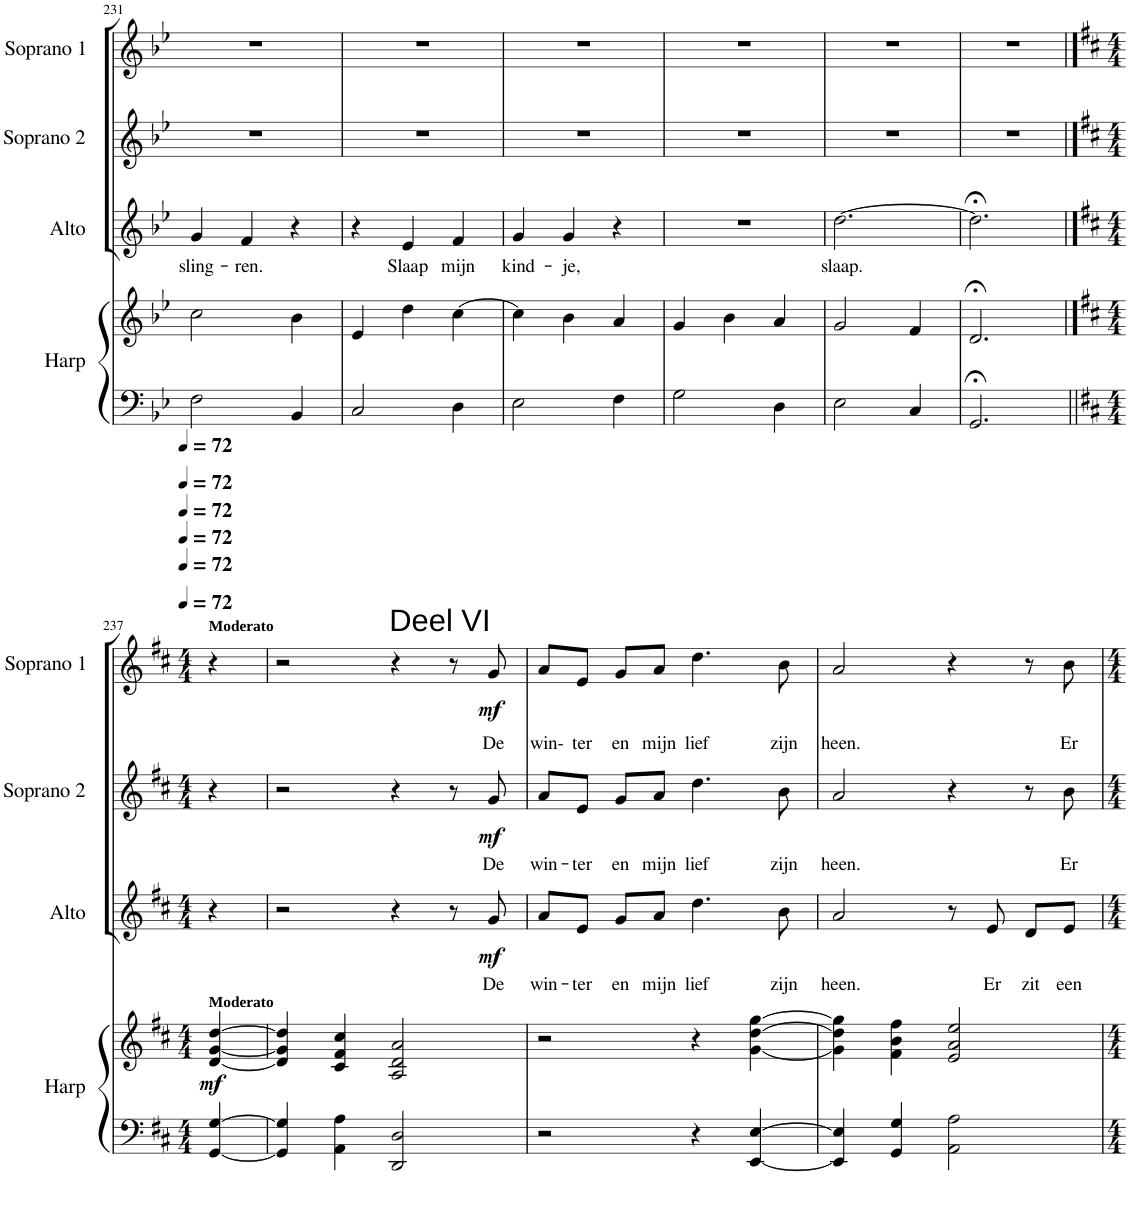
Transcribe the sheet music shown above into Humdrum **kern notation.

**kern	**kern	**dynam	**kern	**text	**dynam	**kern	**text	**dynam	**kern	**text	**text	**text	**dynam
*part4	*part4	*part4	*part3	*part3	*part3	*part2	*part2	*part2	*part1	*part1	*part1	*part1	*part1
*staff5	*staff4	*staff4/5	*staff3	*staff3	*staff3	*staff2	*staff2	*staff2	*staff1	*staff1	*staff1	*staff1	*staff1
*I"Harp	*	*	*I"Alto	*	*	*I"Soprano 2	*	*	*I"Soprano 1	*	*	*	*
*I'Harp	*	*	*I'Alto	*	*	*I'Soprano 2	*	*	*I'Soprano 1	*	*	*	*
!!LO:PB:g=z
*clefF4	*clefG2	*	*clefG2	*	*	*clefG2	*	*	*clefG2	*	*	*	*
*k[b-e-]	*k[b-e-]	*	*k[b-e-]	*	*	*k[b-e-]	*	*	*k[b-e-]	*	*	*	*
*B-:	*B-:	*	*B-:	*	*	*B-:	*	*	*B-:	*	*	*	*
*M3/4	*M3/4	*	*M3/4	*	*	*M3/4	*	*	*M3/4	*	*	*	*
=231	=231	=231	=231	=231	=231	=231	=231	=231	=231	=231	=231	=231	=231
!	!	!	!	!LO:LY:b	!	!	!	!	!	!	!	!	!
2F\	2cc\	.	4g/	sling-	.	2.r	.	.	2.r	.	.	.	.
!	!	!	!	!LO:LY:b	!	!	!	!	!	!	!	!	!
.	.	.	4f/	-ren.	.	.	.	.	.	.	.	.	.
4BB-/	4b-\	.	4r	.	.	.	.	.	.	.	.	.	.
=232	=232	=232	=232	=232	=232	=232	=232	=232	=232	=232	=232	=232	=232
2C/	4e-/	.	4r	.	.	2.r	.	.	2.r	.	.	.	.
!	!	!	!	!LO:LY:b	!	!	!	!	!	!	!	!	!
.	4dd\	.	4e-/	Slaap	.	.	.	.	.	.	.	.	.
!	!	!	!	!LO:LY:b	!	!	!	!	!	!	!	!	!
4D\	[4cc\	.	4f/	mijn	.	.	.	.	.	.	.	.	.
=233	=233	=233	=233	=233	=233	=233	=233	=233	=233	=233	=233	=233	=233
!	!	!	!	!LO:LY:b	!	!	!	!	!	!	!	!	!
2E-\	4cc\]	.	4g/	kind-	.	2.r	.	.	2.r	.	.	.	.
!	!	!	!	!LO:LY:b	!	!	!	!	!	!	!	!	!
.	4b-\	.	4g/	-je,	.	.	.	.	.	.	.	.	.
4F\	4a/	.	4r	.	.	.	.	.	.	.	.	.	.
=234	=234	=234	=234	=234	=234	=234	=234	=234	=234	=234	=234	=234	=234
2G\	4g/	.	2.r	.	.	2.r	.	.	2.r	.	.	.	.
.	4b-\	.	.	.	.	.	.	.	.	.	.	.	.
4D\	4a/	.	.	.	.	.	.	.	.	.	.	.	.
=235	=235	=235	=235	=235	=235	=235	=235	=235	=235	=235	=235	=235	=235
!	!	!	!	!LO:LY:b	!	!	!	!	!	!	!	!	!
2E-\	2g/	.	[2.dd\	slaap.	.	2.r	.	.	2.r	.	.	.	.
4C/	4f/	.	.	.	.	.	.	.	.	.	.	.	.
=236	=236	=236	=236	=236	=236	=236	=236	=236	=236	=236	=236	=236	=236
2.GG;</	2.d;</	.	2.dd;<\]	.	.	2.r	.	.	2.r	.	.	.	.
!!LO:LB:g=z
==237	==237	==237	==237	==237	==237	==237	==237	==237	==237	==237	==237	==237	==237
*k[f#c#]	*k[f#c#]	*	*k[f#c#]	*	*	*k[f#c#]	*	*	*k[f#c#]	*	*	*	*
*D:	*D:	*	*D:	*	*	*D:	*	*	*D:	*	*	*	*
*M4/4	*M4/4	*	*M4/4	*	*	*M4/4	*	*	*M4/4	*	*	*	*
*	*	*	*	*	*	*	*	*	*MM72	*	*	*	*
!	!	!	!	!	!	!	!	!	!LO:TX:a:B:t=Moderato	!	!	!	!
!	!LO:TX:a:B:t=Moderato	!	!	!	!	!	!	!	!	!	!	!	!
!	!	!LO:DY:b	!	!	!	!	!	!	!	!	!	!	!
[4GG/ [4G/	[4d/ [4g/ [4dd/	mf	4r	.	.	4r	.	.	4r	.	.	.	.
=238	=238	=238	=238	=238	=238	=238	=238	=238	=238	=238	=238	=238	=238
4GG/] 4G/]	4d/] 4g/] 4dd/]	.	2r	.	.	2r	.	.	2r	.	.	.	.
4AA\ 4A\	4c#/ 4f#/ 4cc#/	.	.	.	.	.	.	.	.	.	.	.	.
!	!	!	!	!	!	!	!	!	!LO:TX:a:t=Deel VI	!	!	!	!
2DD/ 2D/	2A/ 2d/ 2a/	.	4r	.	.	4r	.	.	4r	.	.	.	.
.	.	.	8r	.	.	8r	.	.	8r	.	.	.	.
!	!	!	!	!LO:LY:b	!LO:DY:b	!	!LO:LY:b	!LO:DY:b	!	!	!	!LO:LY:b	!LO:DY:b
.	.	.	8g/	De	mf	8g/	De	mf	8g/	.	.	De	mf
=239	=239	=239	=239	=239	=239	=239	=239	=239	=239	=239	=239	=239	=239
!	!	!	!	!LO:LY:b	!	!	!LO:LY:b	!	!	!	!	!LO:LY:b	!
2r	2r	.	8a/L	win-	.	8a/L	win-	.	8a/L	.	.	win-	.
!	!	!	!	!LO:LY:b	!	!	!LO:LY:b	!	!	!	!	!LO:LY:b	!
.	.	.	8e/J	-ter	.	8e/J	-ter	.	8e/J	.	.	ter	.
!	!	!	!	!LO:LY:b	!	!	!LO:LY:b	!	!	!	!	!LO:LY:b	!
.	.	.	8g/L	en	.	8g/L	en	.	8g/L	.	.	en	.
!	!	!	!	!LO:LY:b	!	!	!LO:LY:b	!	!	!	!	!LO:LY:b	!
.	.	.	8a/J	mijn	.	8a/J	mijn	.	8a/J	.	.	mijn	.
!	!	!	!	!LO:LY:b	!	!	!LO:LY:b	!	!	!	!	!LO:LY:b	!
4r	4r	.	4.dd\	lief	.	4.dd\	lief	.	4.dd\	.	.	lief	.
[4EE/ [4E/	[4g\ [4dd\ [4gg\	.	.	.	.	.	.	.	.	.	.	.	.
!	!	!	!	!LO:LY:b	!	!	!LO:LY:b	!	!	!	!	!LO:LY:b	!
.	.	.	8b\	zijn	.	8b\	zijn	.	8b\	.	.	zijn	.
=240	=240	=240	=240	=240	=240	=240	=240	=240	=240	=240	=240	=240	=240
!	!	!	!	!LO:LY:b	!	!	!LO:LY:b	!	!	!	!	!LO:LY:b	!
4EE/] 4E/]	4g\] 4dd\] 4gg\]	.	2a/	heen.	.	2a/	heen.	.	2a/	.	.	heen.	.
4GG/ 4G/	4f#\ 4b\ 4ff#\	.	.	.	.	.	.	.	.	.	.	.	.
2AA\ 2A\	2e/ 2a/ 2ee/	.	8r	.	.	4r	.	.	4r	.	.	.	.
!	!	!	!	!LO:LY:b	!	!	!	!	!	!	!	!	!
.	.	.	8e/	Er	.	.	.	.	.	.	.	.	.
!	!	!	!	!LO:LY:b	!	!	!	!	!	!	!	!	!
.	.	.	8d/L	zit	.	8r	.	.	8r	.	.	.	.
!	!	!	!	!LO:LY:b	!	!	!LO:LY:b	!	!	!	!	!LO:LY:b	!
.	.	.	8e/J	een	.	8b\	Er	.	8b\	.	.	Er	.
=	=	=	=	=	=	=	=	=	=	=	=	=	=
*-	*-	*-	*-	*-	*-	*-	*-	*-	*-	*-	*-	*-	*-
